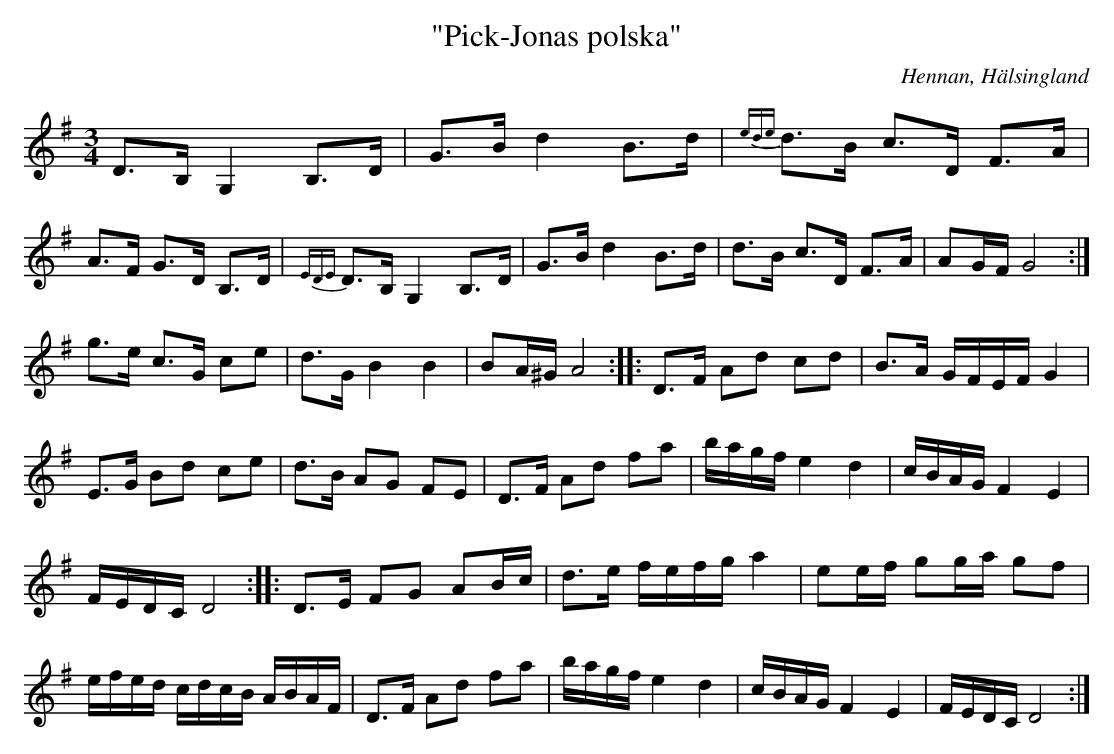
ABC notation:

X:1
T: "Pick-Jonas polska"
O: Hennan, Hälsingland
M: 3/4
L: 1/8
K: G
D>B, G,2 B,>D | G>B d2 B>d | {ede}d>B c>D F>A| A>F G>D B,>D|{EDE}D>B, G,2 B,>D|G>B d2 B>d | d>B c>D F>A| AG/F/ G4 :|
g>e c>G ce | d>G B2 B2 | BA/^G/ A4 :: D>F Ad cd | B>A G/F/E/F/ G2 |
E>G Bd ce | d>B AG FE | D>F Ad fa | b/a/g/f/ e2 d2 | c/B/A/G/ F2 E2 |
F/E/D/C/ D4 :: D>E FG AB/c/ | d>e f/e/f/g/ a2 | ee/f/ gg/a/ gf |
e/f/e/d/ c/d/c/B/ A/B/A/F/ | D>F Ad fa | b/a/g/f/ e2 d2 | c/B/A/G/ F2 E2 | F/E/D/C/ D4 :|]
